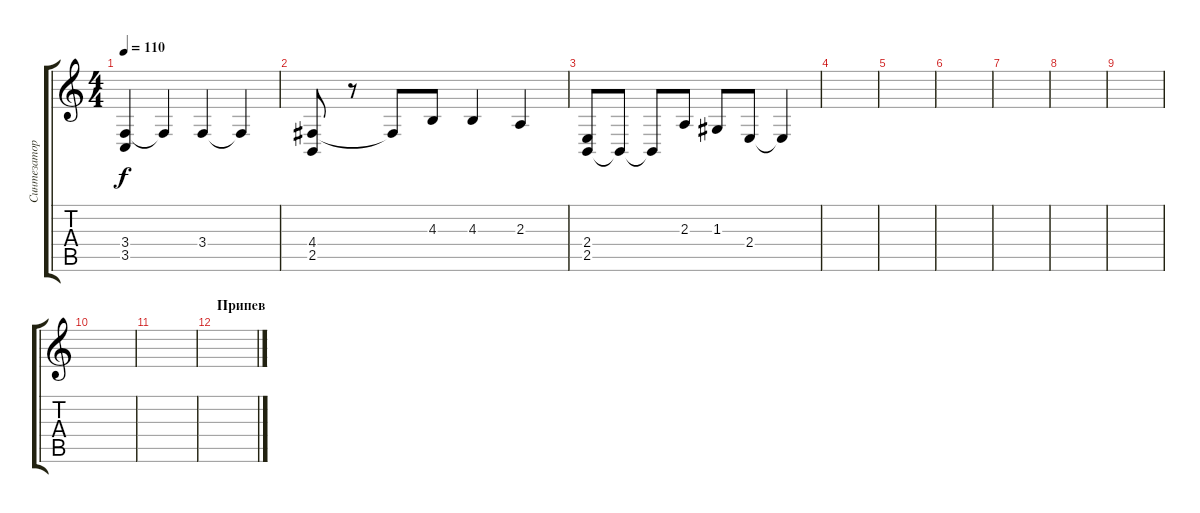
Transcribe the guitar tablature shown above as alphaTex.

\track ("Синтезатор" "Синтезатор") {instrument electricgrandpiano}
\staff {score tabs}
\tuning (E4 B3 G3 D3 A2 E2) {hide}
\ts (4 4)
\tempo 110
\clef g2
\ks c
(3.4 3.5).4{dy f} 3.4{t}.4 3.4.4 3.4{t}.4 |
(4.4 2.5).8 r.8 4.4{t}.8 4.3.8 4.3.4 2.3.4 |
(2.4 2.5).8 2.5{t}.8 2.5{t}.8 2.3.8 1.3.8 2.4.8 2.4{t}.4 |
|
|
|
|
|
|
|
|
\section ("" "Припев")
